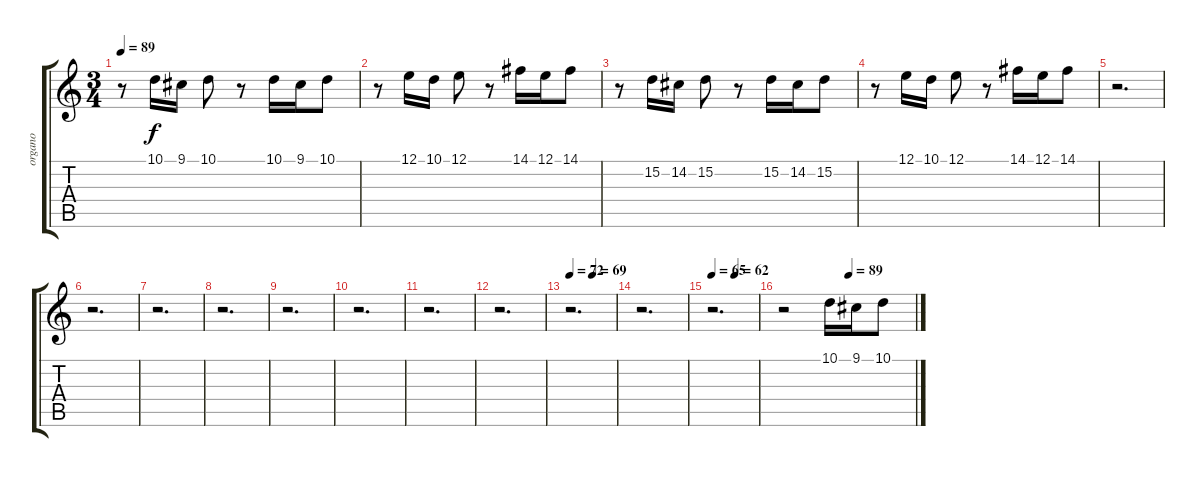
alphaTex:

\track ("organo" "organo") {instrument drawbarorgan}
\staff {score tabs}
\tuning (E4 B3 G3 D3 A2 E2) {hide}
\ts (3 4)
\tempo 89
\clef g2
\ks c
r.8{dy f instrument drawbarorgan} 10.1.16 9.1.16 10.1.8 r.8 10.1.16 9.1.16 10.1.8 |
r.8 12.1.16 10.1.16 12.1.8 r.8 14.1.16 12.1.16 14.1.8 |
r.8 15.2.16 14.2.16 15.2.8 r.8 15.2.16 14.2.16 15.2.8 |
r.8 12.1.16 10.1.16 12.1.8 r.8 14.1.16 12.1.16 14.1.8 |
r.2{d} |
r.2{d} |
r.2{d} |
r.2{d} |
r.2{d} |
r.2{d} |
r.2{d} |
r.2{d} |
\tempo 72
\tempo (69 0.5)
r.2{d} |
r.2{d} |
\tempo 65
\tempo (62 0.5)
r.2{d} |
\tempo (89 0.5)
r.2 10.1.16 9.1.16 10.1.8
